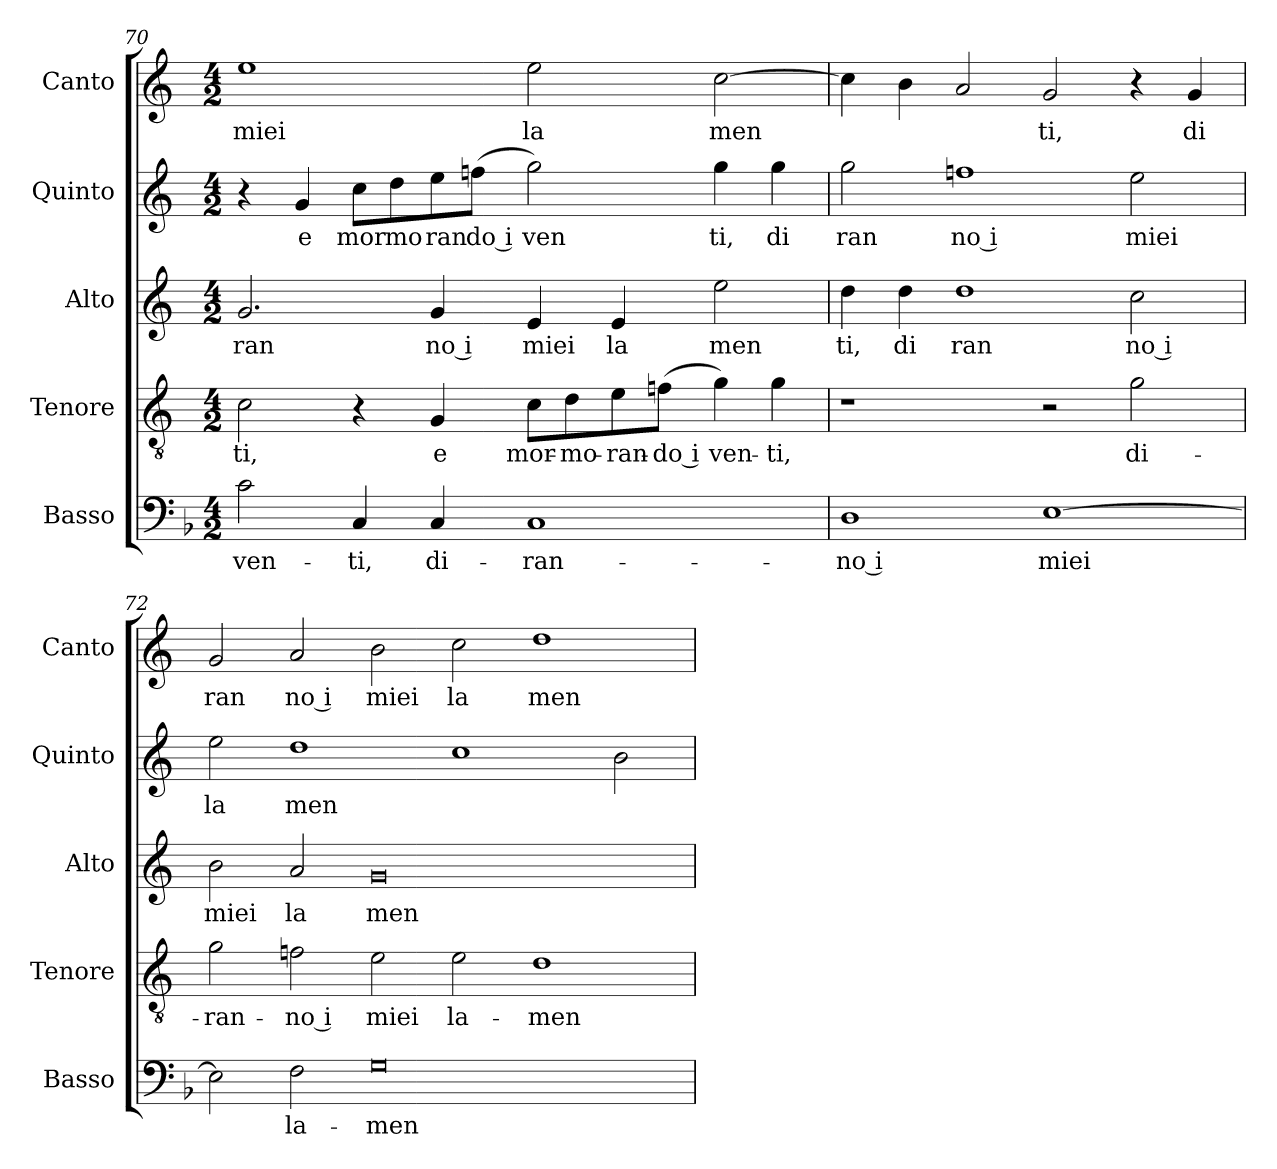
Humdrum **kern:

**kern	**text	**kern	**text	**kern	**text	**kern	**text	**kern	**text
*part5	*part5	*part4	*part4	*part3	*part3	*part2	*part2	*part1	*part1
*staff5	*staff5	*staff4	*staff4	*staff3	*staff3	*staff2	*staff2	*staff1	*staff1
*I"Basso	*	*I"Tenore	*	*I"Alto	*	*I"Quinto	*	*I"Canto	*
*I'Basso	*	*I'Tenore	*	*I'Alto	*	*I'Quinto	*	*I'Canto	*
!!LO:LB:g=z
*clefF4	*	*clefGv2	*	*clefG2	*	*clefG2	*	*clefG2	*
*	*	*ITrd-3c-5	*	*ITrd-3c-5	*	*ITrd-3c-5	*	*ITrd-3c-5	*
*k[b-]	*	*	*	*	*	*	*	*	*
*F:	*	*	*	*	*	*	*	*	*
*M4/2	*	*M4/2	*	*M4/2	*	*M4/2	*	*M4/2	*
=70	=70	=70	=70	=70	=70	=70	=70	=70	=70
!	!LO:LY:b:cj	!	!LO:LY:b:cj	!	!LO:LY:b:cj	!	!	!	!LO:LY:b:cj
2c\	ven-	2f\	ti,	2.cc/	-ran	4r	.	1aa	miei
!	!	!	!	!	!	!	!LO:LY:b:cj	!	!
.	.	.	.	.	.	4cc/	e	.	.
!	!LO:LY:b:cj	!	!	!	!	!	!LO:LY:b:cj	!	!
4C/	-ti,	4r	.	.	.	8ff\L	mor	.	.
!	!	!	!	!	!	!	!LO:LY:b:cj	!	!
.	.	.	.	.	.	8gg\	mo	.	.
!	!LO:LY:b:cj	!	!LO:LY:b:cj	!	!LO:LY:b:rj	!	!LO:LY:b:cj	!	!
4C/	di-	4c/	e	4cc/	no i	8aa\	ran	.	.
!	!	!	!	!	!	!	!LO:LY:b:rj	!	!
.	.	.	.	.	.	(<8bb-\J	do i	.	.
!	!LO:LY:b:cj	!	!LO:LY:b:cj	!	!LO:LY:b:cj	!	!LO:LY:b:cj	!	!LO:LY:b:cj
1C	-ran-	8f\L	mor-	4a/	miei	2ccc\)	ven	2aa\	la
!	!	!	!LO:LY:b:cj	!	!	!	!	!	!
.	.	8g\	-mo-	.	.	.	.	.	.
!	!	!	!LO:LY:b:cj	!	!LO:LY:b:cj	!	!	!	!
.	.	8a\	-ran-	4a/	la	.	.	.	.
!	!	!	!LO:LY:b:rj	!	!	!	!	!	!
.	.	(<8b-\J	-do i	.	.	.	.	.	.
!	!	!	!LO:LY:b:cj	!	!LO:LY:b:cj	!	!LO:LY:b:cj	!	!LO:LY:b
.	.	4cc\)	ven-	2aa\	men	4ccc\	ti,	[>2ff\	men
!	!	!	!LO:LY:b:cj	!	!	!	!LO:LY:b:cj	!	!
.	.	4cc\	-ti,	.	.	4ccc\	di	.	.
=71	=71	=71	=71	=71	=71	=71	=71	=71	=71
!	!LO:LY:b:rj	!	!	!	!LO:LY:b:cj	!	!LO:LY:b:cj	!	!
1D	-no i	1r	.	4gg\	ti,	2ccc\	ran	4ff\]	.
!	!	!	!	!	!LO:LY:b:cj	!	!	!	!
.	.	.	.	4gg\	di	.	.	4ee\	.
!	!	!	!	!	!LO:LY:b:cj	!	!LO:LY:b:rj	!	!
.	.	.	.	1gg	ran	1bb-	no i	2dd/	.
!	!LO:LY:b	!	!	!	!	!	!	!	!LO:LY:b:cj
[>1E	miei	2r	.	.	.	.	.	2cc/	ti,
!	!	!	!LO:LY:b:cj	!	!LO:LY:b:rj	!	!LO:LY:b:cj	!	!
.	.	2cc\	di-	2ff\	no i	2aa\	miei	4r	.
!	!	!	!	!	!	!	!	!	!LO:LY:b:cj
.	.	.	.	.	.	.	.	4cc/	di
=72	=72	=72	=72	=72	=72	=72	=72	=72	=72
!	!	!	!LO:LY:b:cj	!	!LO:LY:b:cj	!	!LO:LY:b:cj	!	!LO:LY:b:cj
2E\]	.	2cc\	-ran-	2ee\	miei	2aa\	la	2cc>/	ran
!	!LO:LY:b:cj	!	!LO:LY:b:rj	!	!LO:LY:b:cj	!	!LO:LY:b	!	!LO:LY:b:rj
2F\	la-	2b-\	-no i	2dd/	la	1gg	men	2dd/	no i
!	!LO:LY:b:cj	!	!LO:LY:b:cj	!	!LO:LY:b:cj	!	!	!	!LO:LY:b:cj
0G	-men-	2a\	miei	0cc	men	.	.	2ee\	miei
!	!	!	!LO:LY:b:cj	!	!	!	!	!	!LO:LY:b:cj
.	.	2a\	la-	.	.	1ff	.	2ff\	la
!	!	!	!LO:LY:b:cj	!	!	!	!	!	!LO:LY:b:cj
.	.	1g	-men-	.	.	.	.	1gg	men
.	.	.	.	.	.	2ee\	.	.	.
=	=	=	=	=	=	=	=	=	=
*-	*-	*-	*-	*-	*-	*-	*-	*-	*-
